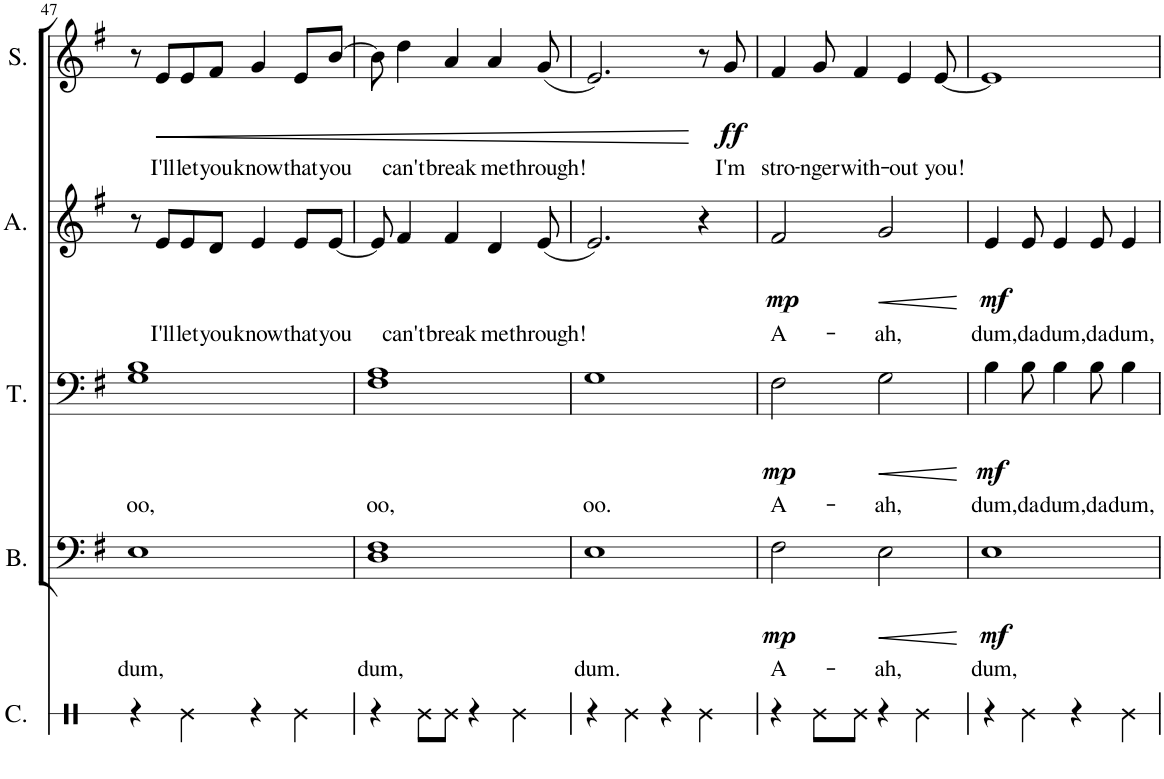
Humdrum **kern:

**kern	**kern	**text	**dynam	**kern	**text	**dynam	**kern	**text	**dynam	**kern	**text	**dynam
*part5	*part4	*part4	*part4	*part3	*part3	*part3	*part2	*part2	*part2	*part1	*part1	*part1
*staff5	*staff4	*staff4	*staff4	*staff3	*staff3	*staff3	*staff2	*staff2	*staff2	*staff1	*staff1	*staff1
*I"Claps	*I"Bass	*	*	*I"Tenor	*	*	*I"Alto	*	*	*I"Soprano	*	*
*I'C.	*I'B.	*	*	*I'T.	*	*	*I'A.	*	*	*I'S.	*	*
!!LO:PB:g=z
*clefX	*clefF4	*	*	*clefF4	*	*	*clefG2	*	*	*clefG2	*	*
*k[]	*k[f#]	*	*	*k[f#]	*	*	*k[f#]	*	*	*k[f#]	*	*
*M4/4	*M4/4	*	*	*M4/4	*	*	*M4/4	*	*	*M4/4	*	*
=47	=47	=47	=47	=47	=47	=47	=47	=47	=47	=47	=47	=47
!	!	!LO:LY:b	!	!	!LO:LY:b	!	!	!	!	!	!	!
4r	1E	dum,	.	1G 1B	oo,	.	8r	.	.	8r	.	.
!	!	!	!	!	!	!	!	!LO:LY:b	!	!	!LO:LY:b	!LO:HP:b
.	.	.	.	.	.	.	8e/L	I'll	.	8e/L	I'll	<
!	!	!	!	!	!	!	!	!LO:LY:b	!	!	!LO:LY:b	!
4Re\	.	.	.	.	.	.	8e/	let	.	8e/	let	.
!	!	!	!	!	!	!	!	!LO:LY:b	!	!	!LO:LY:b	!
.	.	.	.	.	.	.	8d/J	you	.	8f#/J	you	.
!	!	!	!	!	!	!	!	!LO:LY:b	!	!	!LO:LY:b	!
4r	.	.	.	.	.	.	4e/	know	.	4g/	know	.
!	!	!	!	!	!	!	!	!LO:LY:b	!	!	!LO:LY:b	!
4Re\	.	.	.	.	.	.	8e/L	that	.	8e/L	that	.
!	!	!	!	!	!	!	!	!LO:LY:b	!	!	!LO:LY:b	!
.	.	.	.	.	.	.	[8e/J	you	.	[8b/J	you	.
=48	=48	=48	=48	=48	=48	=48	=48	=48	=48	=48	=48	=48
!	!	!LO:LY:b	!	!	!LO:LY:b	!	!	!	!	!	!	!
4r	1D 1F#	dum,	.	1F# 1A	oo,	.	8e/]	.	.	8b\]	.	.
!	!	!	!	!	!	!	!	!LO:LY:b	!	!	!LO:LY:b	!
.	.	.	.	.	.	.	4f#/	can't	.	4dd\	can't	.
8Re\L	.	.	.	.	.	.	.	.	.	.	.	.
!	!	!	!	!	!	!	!	!LO:LY:b	!	!	!LO:LY:b	!
8Re\J	.	.	.	.	.	.	4f#/	break	.	4a/	break	.
4r	.	.	.	.	.	.	.	.	.	.	.	.
!	!	!	!	!	!	!	!	!LO:LY:b	!	!	!LO:LY:b	!
.	.	.	.	.	.	.	4d/	me	.	4a/	me	.
4Re\	.	.	.	.	.	.	.	.	.	.	.	.
!	!	!	!	!	!	!	!	!LO:LY:b	!	!	!LO:LY:b	!
.	.	.	.	.	.	.	(8e/	through!	.	(8g/	through!	.
=49	=49	=49	=49	=49	=49	=49	=49	=49	=49	=49	=49	=49
!	!	!LO:LY:b	!	!	!LO:LY:b	!	!	!	!	!	!	!
4r	1E	dum.	.	1G	oo.	.	2.e/)	.	.	2.e/)	.	.
4Re\	.	.	.	.	.	.	.	.	.	.	.	.
4r	.	.	.	.	.	.	.	.	.	.	.	.
4Re\	.	.	.	.	.	.	4r	.	.	8r	.	[
!	!	!	!	!	!	!	!	!	!	!	!LO:LY:b	!LO:DY:b
.	.	.	.	.	.	.	.	.	.	8g/	I'm	ff
=50	=50	=50	=50	=50	=50	=50	=50	=50	=50	=50	=50	=50
!	!	!LO:LY:b	!LO:DY:b	!	!LO:LY:b	!LO:DY:b	!	!LO:LY:b	!LO:DY:b	!	!LO:LY:b	!
4r	2F#\	A-	mp	2F#\	A-	mp	2f#/	A-	mp	4f#/	stro-	.
!	!	!	!	!	!	!	!	!	!	!	!LO:LY:b	!
8Re\L	.	.	.	.	.	.	.	.	.	8g/	-nger	.
!	!	!	!	!	!	!	!	!	!	!	!LO:LY:b	!
8Re\J	.	.	.	.	.	.	.	.	.	4f#/	with-	.
!	!	!LO:LY:b	!LO:HP:b	!	!LO:LY:b	!LO:HP:b	!	!LO:LY:b	!LO:HP:b	!	!	!
4r	2E\	-ah,	<	2G\	-ah,	<	2g/	-ah,	<	.	.	.
!	!	!	!	!	!	!	!	!	!	!	!LO:LY:b	!
.	.	.	.	.	.	.	.	.	.	4e/	-out	.
4Re\	.	.	.	.	.	.	.	.	.	.	.	.
!	!	!	!	!	!	!	!	!	!	!	!LO:LY:b	!
.	.	.	.	.	.	.	.	.	.	[8e/	you!	.
.	.	.	[	.	.	[	.	.	[	.	.	.
=51	=51	=51	=51	=51	=51	=51	=51	=51	=51	=51	=51	=51
!	!	!LO:LY:b	!LO:DY:b	!	!LO:LY:b	!LO:DY:b	!	!LO:LY:b	!LO:DY:b	!	!	!
4r	1E	dum,	mf	4B\	dum,	mf	4e/	dum,	mf	1e]	.	.
!	!	!	!	!	!LO:LY:b	!	!	!LO:LY:b	!	!	!	!
4Re\	.	.	.	8B\	da	.	8e/	da	.	.	.	.
!	!	!	!	!	!LO:LY:b	!	!	!LO:LY:b	!	!	!	!
.	.	.	.	4B\	dum,	.	4e/	dum,	.	.	.	.
4r	.	.	.	.	.	.	.	.	.	.	.	.
!	!	!	!	!	!LO:LY:b	!	!	!LO:LY:b	!	!	!	!
.	.	.	.	8B\	da	.	8e/	da	.	.	.	.
!	!	!	!	!	!LO:LY:b	!	!	!LO:LY:b	!	!	!	!
4Re\	.	.	.	4B\	dum,	.	4e/	dum,	.	.	.	.
=	=	=	=	=	=	=	=	=	=	=	=	=
*-	*-	*-	*-	*-	*-	*-	*-	*-	*-	*-	*-	*-
